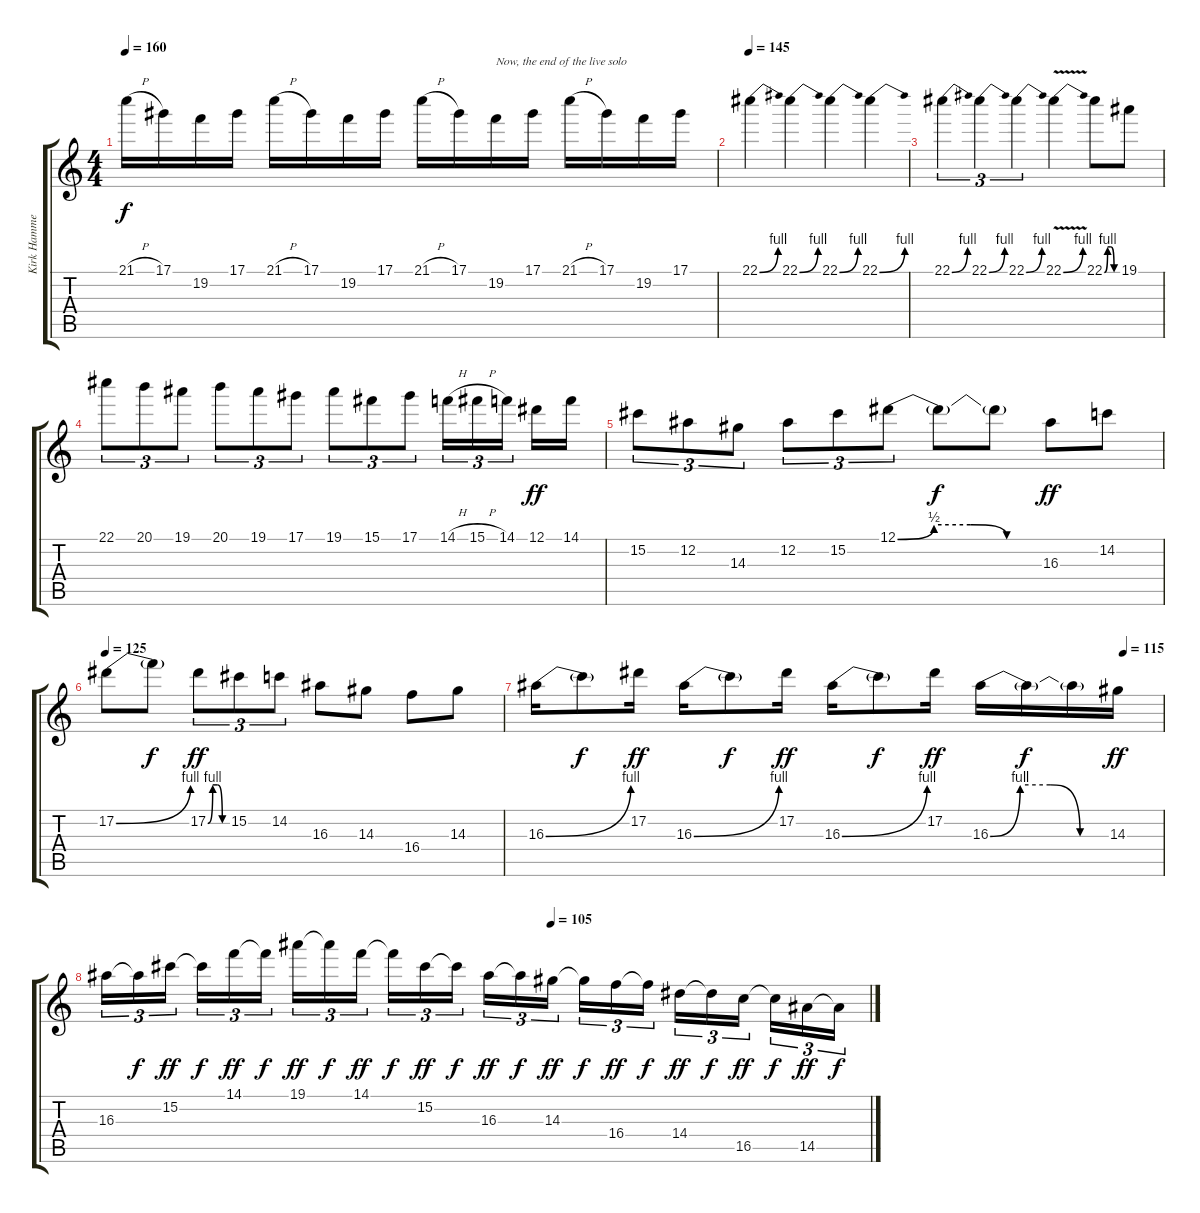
\track ("Kirk Hammett" "Kirk Hamme") {instrument overdrivenguitar}
\staff {score tabs}
\tuning (Eb4 Bb3 Gb3 Db3 Ab2 Eb2) {hide}
\ts (4 4)
\tempo 160
\clef g2
\ks c
21.1{h}.16{dy f} 17.1.16 19.2.16 17.1.16 21.1{h}.16 17.1.16 19.2.16 17.1.16 21.1{h}.16 17.1.16 19.2.16{txt "Now, the end of the live solo"} 17.1.16 21.1{h}.16 17.1.16 19.2.16 17.1.16 |
\tempo 145
22.1{be (bend 0 0 60 4)}.4 22.1{be (bend 0 0 60 4)}.4 22.1{be (bend 0 0 60 4)}.4 22.1{be (bend 0 0 60 4)}.4 |
22.1{be (bend 0 0 60 4)}.4{tu (3 2)} 22.1{be (bend 0 0 60 4)}.4{tu (3 2)} 22.1{be (bend 0 0 60 4)}.4{tu (3 2)} 22.1{be (bend 0 0 60 4) v}.4 22.1{be (custom 0 0 15 4 30 4 45 0 60 0)}.8 19.1.8 |
22.1.8{tu (3 2)} 20.1.8{tu (3 2)} 19.1.8{tu (3 2)} 20.1.8{tu (3 2)} 19.1.8{tu (3 2)} 17.1.8{tu (3 2)} 19.1.8{tu (3 2)} 15.1.8{tu (3 2)} 17.1.8{tu (3 2)} 14.1{h}.16{tu (3 2)} 15.1{h}.16{tu (3 2)} 14.1.16{tu (3 2) beam splitsecondary} 12.1.16{dy ff} 14.1.16 |
15.2.8{tu (3 2)} 12.2.8{tu (3 2)} 14.3.8{tu (3 2)} 12.2.8{tu (3 2)} 15.2.8{tu (3 2)} 12.1{be (custom 0 0 15 2 30 2 45 0 60 0)}.8{tu (3 2)} 12.1{t}.8{dy f} 12.1{t}.8 16.3.8{dy ff} 14.2.8 |
\tempo 125
17.2{be (bend 0 0 60 4)}.8 17.2{t}.8{dy f} 17.2{be (custom 0 0 15 4 30 4 45 0 60 0)}.8{tu (3 2) dy ff} 15.2.8{tu (3 2)} 14.2.8{tu (3 2)} 16.3.8 14.3.8 16.4.8 14.3.8 |
\tempo (115 0.9375)
16.3{be (bend 0 0 60 4)}.16 16.3{t}.8{dy f} 17.2.16{dy ff} 16.3{be (bend 0 0 60 4)}.16 16.3{t}.8{dy f} 17.2.16{dy ff} 16.3{be (bend 0 0 60 4)}.16 16.3{t}.8{dy f} 17.2.16{dy ff} 16.3{be (custom 0 0 15 4 30 4 45 0 60 0)}.16 16.3{t}.16{dy f} 16.3{t}.16 14.3.16{dy ff} |
\tempo (105 0.5833333333333334)
16.3.16{tu (3 2)} 16.3{t}.16{tu (3 2) dy f} 15.2.16{tu (3 2) dy ff beam splitsecondary} 15.2{t}.16{tu (3 2) dy f} 14.1.16{tu (3 2) dy ff} 14.1{t}.16{tu (3 2) dy f} 19.1.16{tu (3 2) dy ff} 19.1{t}.16{tu (3 2) dy f} 14.1.16{tu (3 2) dy ff beam splitsecondary} 14.1{t}.16{tu (3 2) dy f} 15.2.16{tu (3 2) dy ff} 15.2{t}.16{tu (3 2) dy f} 16.3.16{tu (3 2) dy ff} 16.3{t}.16{tu (3 2) dy f} 14.3.16{tu (3 2) dy ff beam splitsecondary} 14.3{t}.16{tu (3 2) dy f} 16.4.16{tu (3 2) dy ff} 16.4{t}.16{tu (3 2) dy f} 14.4.16{tu (3 2) dy ff} 14.4{t}.16{tu (3 2) dy f} 16.5.16{tu (3 2) dy ff beam splitsecondary} 16.5{t}.16{tu (3 2) dy f} 14.5.16{tu (3 2) dy ff} 14.5{t}.16{tu (3 2) dy f}
